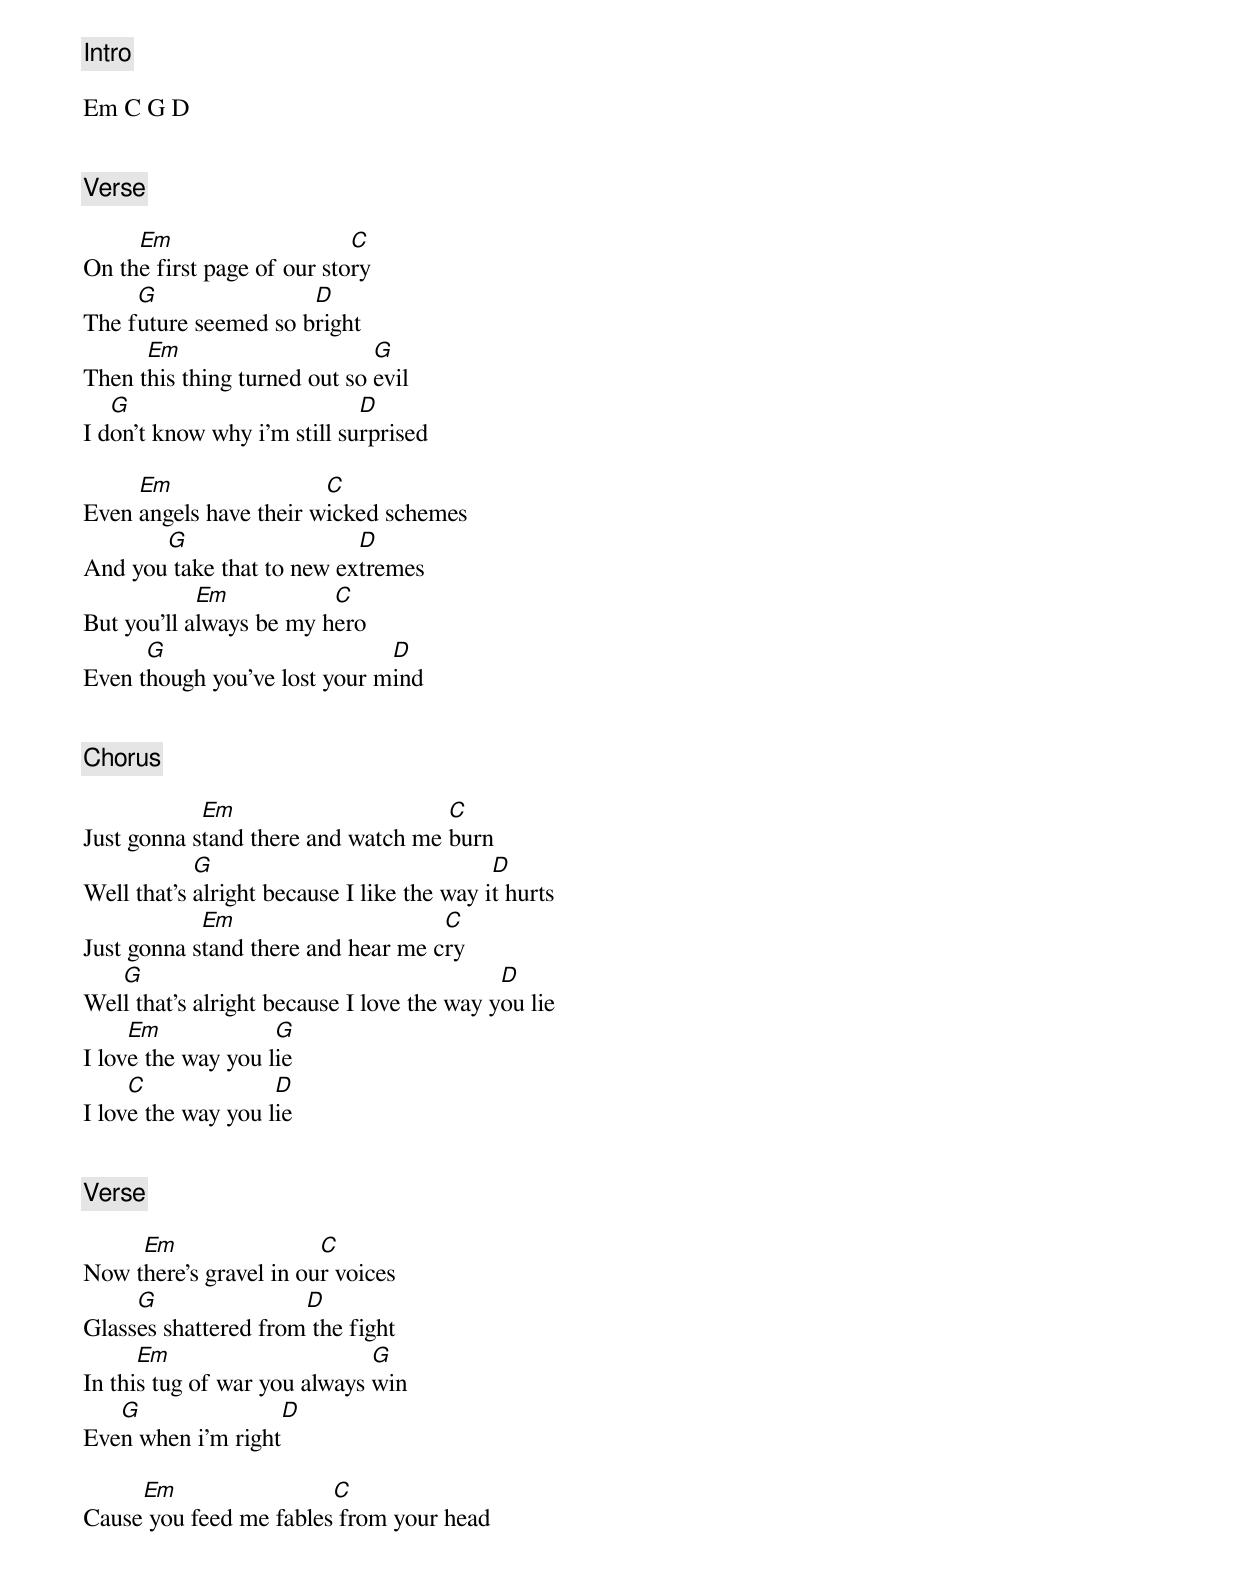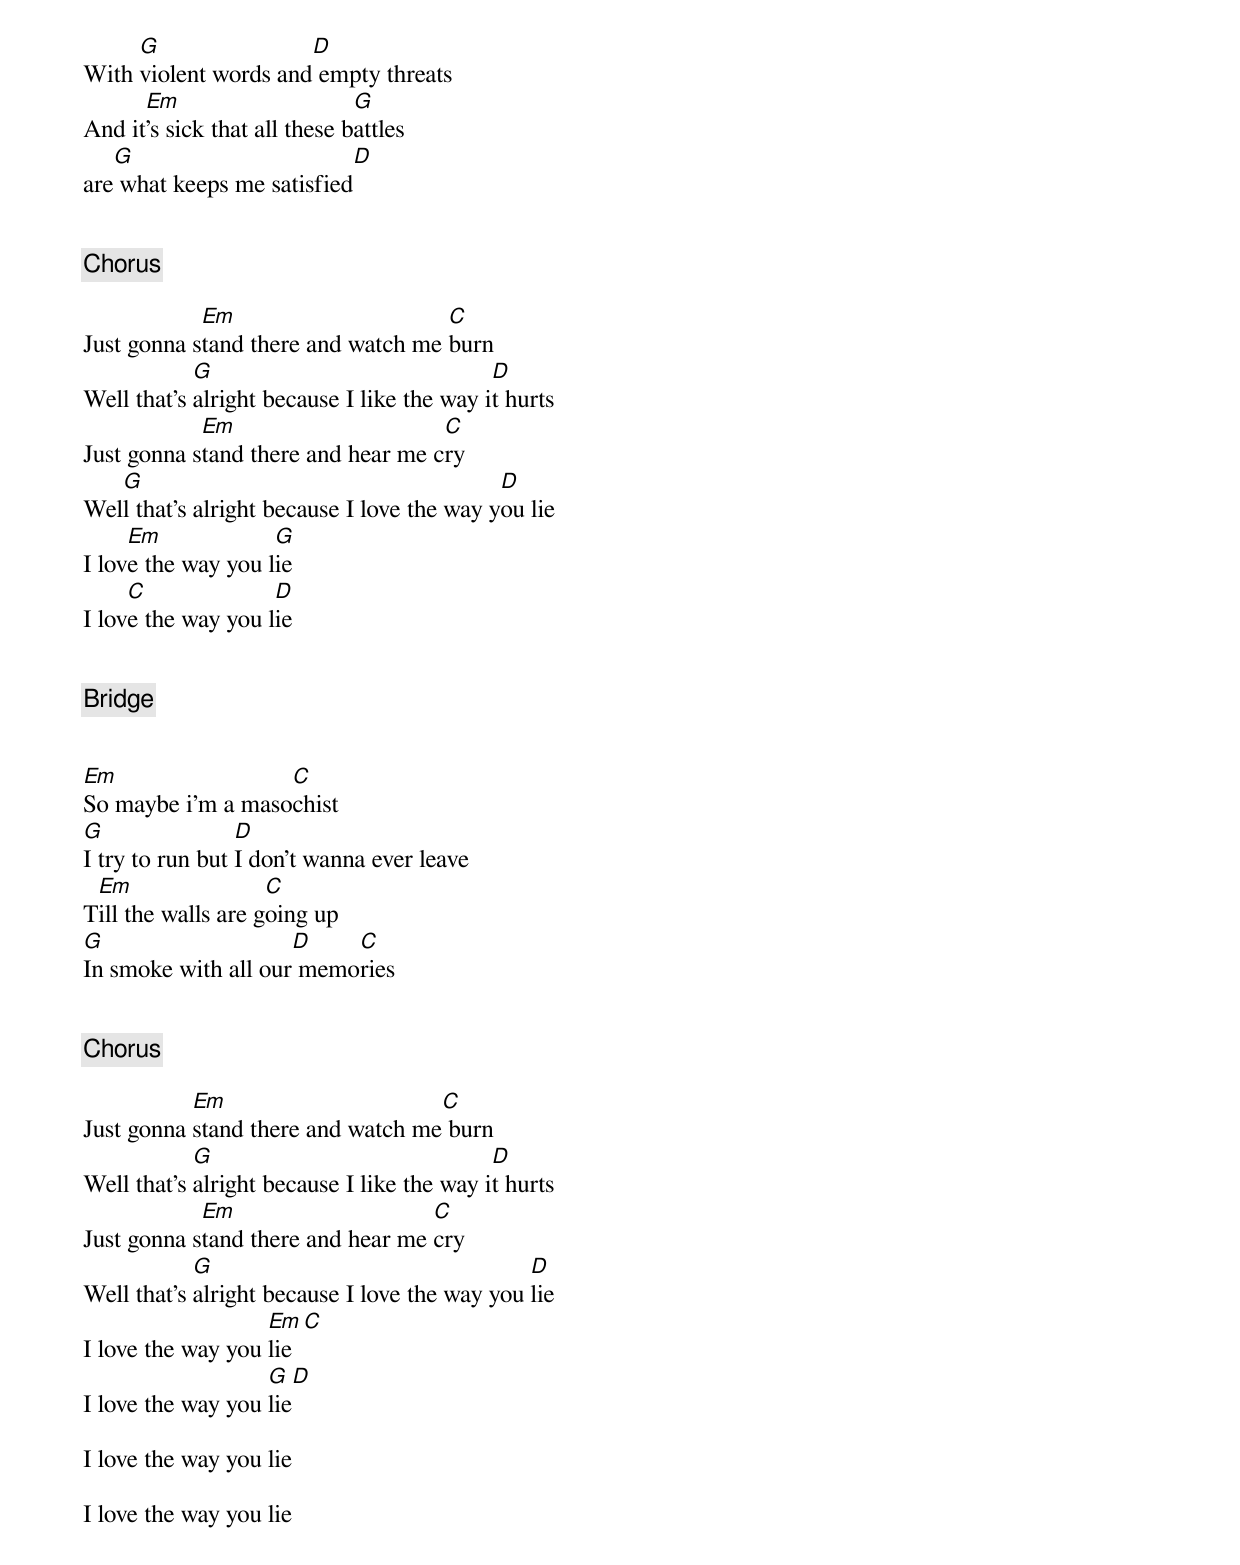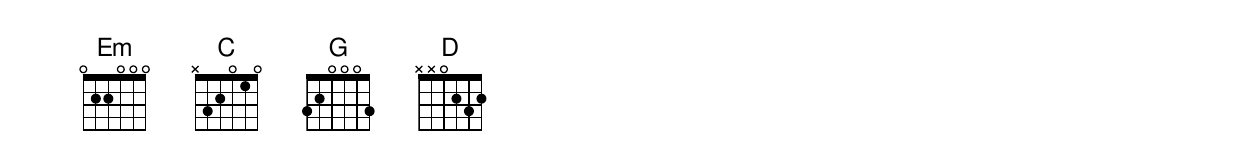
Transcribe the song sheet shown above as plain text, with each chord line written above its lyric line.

[Intro]

Em C G D


[Verse]

     Em                     C
On the first page of our story
     G                D
The future seemed so bright
      Em                      G
Then this thing turned out so evil
   G                         D
I don't know why i'm still surprised

     Em                 C
Even angels have their wicked schemes
       G                   D
And you take that to new extremes
            Em           C
But you'll always be my hero
      G                       D
Even though you've lost your mind


[Chorus]

            Em                      C
Just gonna stand there and watch me burn
            G                               D
Well that's alright because I like the way it hurts
            Em                      C
Just gonna stand there and hear me cry
   G                                        D
Well that's alright because I love the way you lie
     Em             G
I love the way you lie
     C              D
I love the way you lie


[Verse]

     Em                 C
Now there's gravel in our voices
     G                D
Glasses shattered from the fight
      Em                      G
In this tug of war you always win
   G                         D
Even when i'm right

     Em                 C
Cause you feed me fables from your head
     G                D
With violent words and empty threats
      Em                      G
And it's sick that all these battles
   G                         D
are what keeps me satisfied


[Chorus]

            Em                      C
Just gonna stand there and watch me burn
            G                               D
Well that's alright because I like the way it hurts
            Em                      C
Just gonna stand there and hear me cry
   G                                        D
Well that's alright because I love the way you lie
     Em             G
I love the way you lie
     C              D
I love the way you lie


[Bridge]


Em                 C
So maybe i'm a masochist
G                D
I try to run but I don't wanna ever leave
 Em                 C
Till the walls are going up
G                    D    C
In smoke with all our memories


[Chorus]

           Em                      C
Just gonna stand there and watch me burn
            G                               D
Well that's alright because I like the way it hurts
            Em                     C
Just gonna stand there and hear me cry
            G                                  D
Well that's alright because I love the way you lie
                   Em                C
I love the way you lie
                   G                 D
I love the way you lie

I love the way you lie

I love the way you lie
